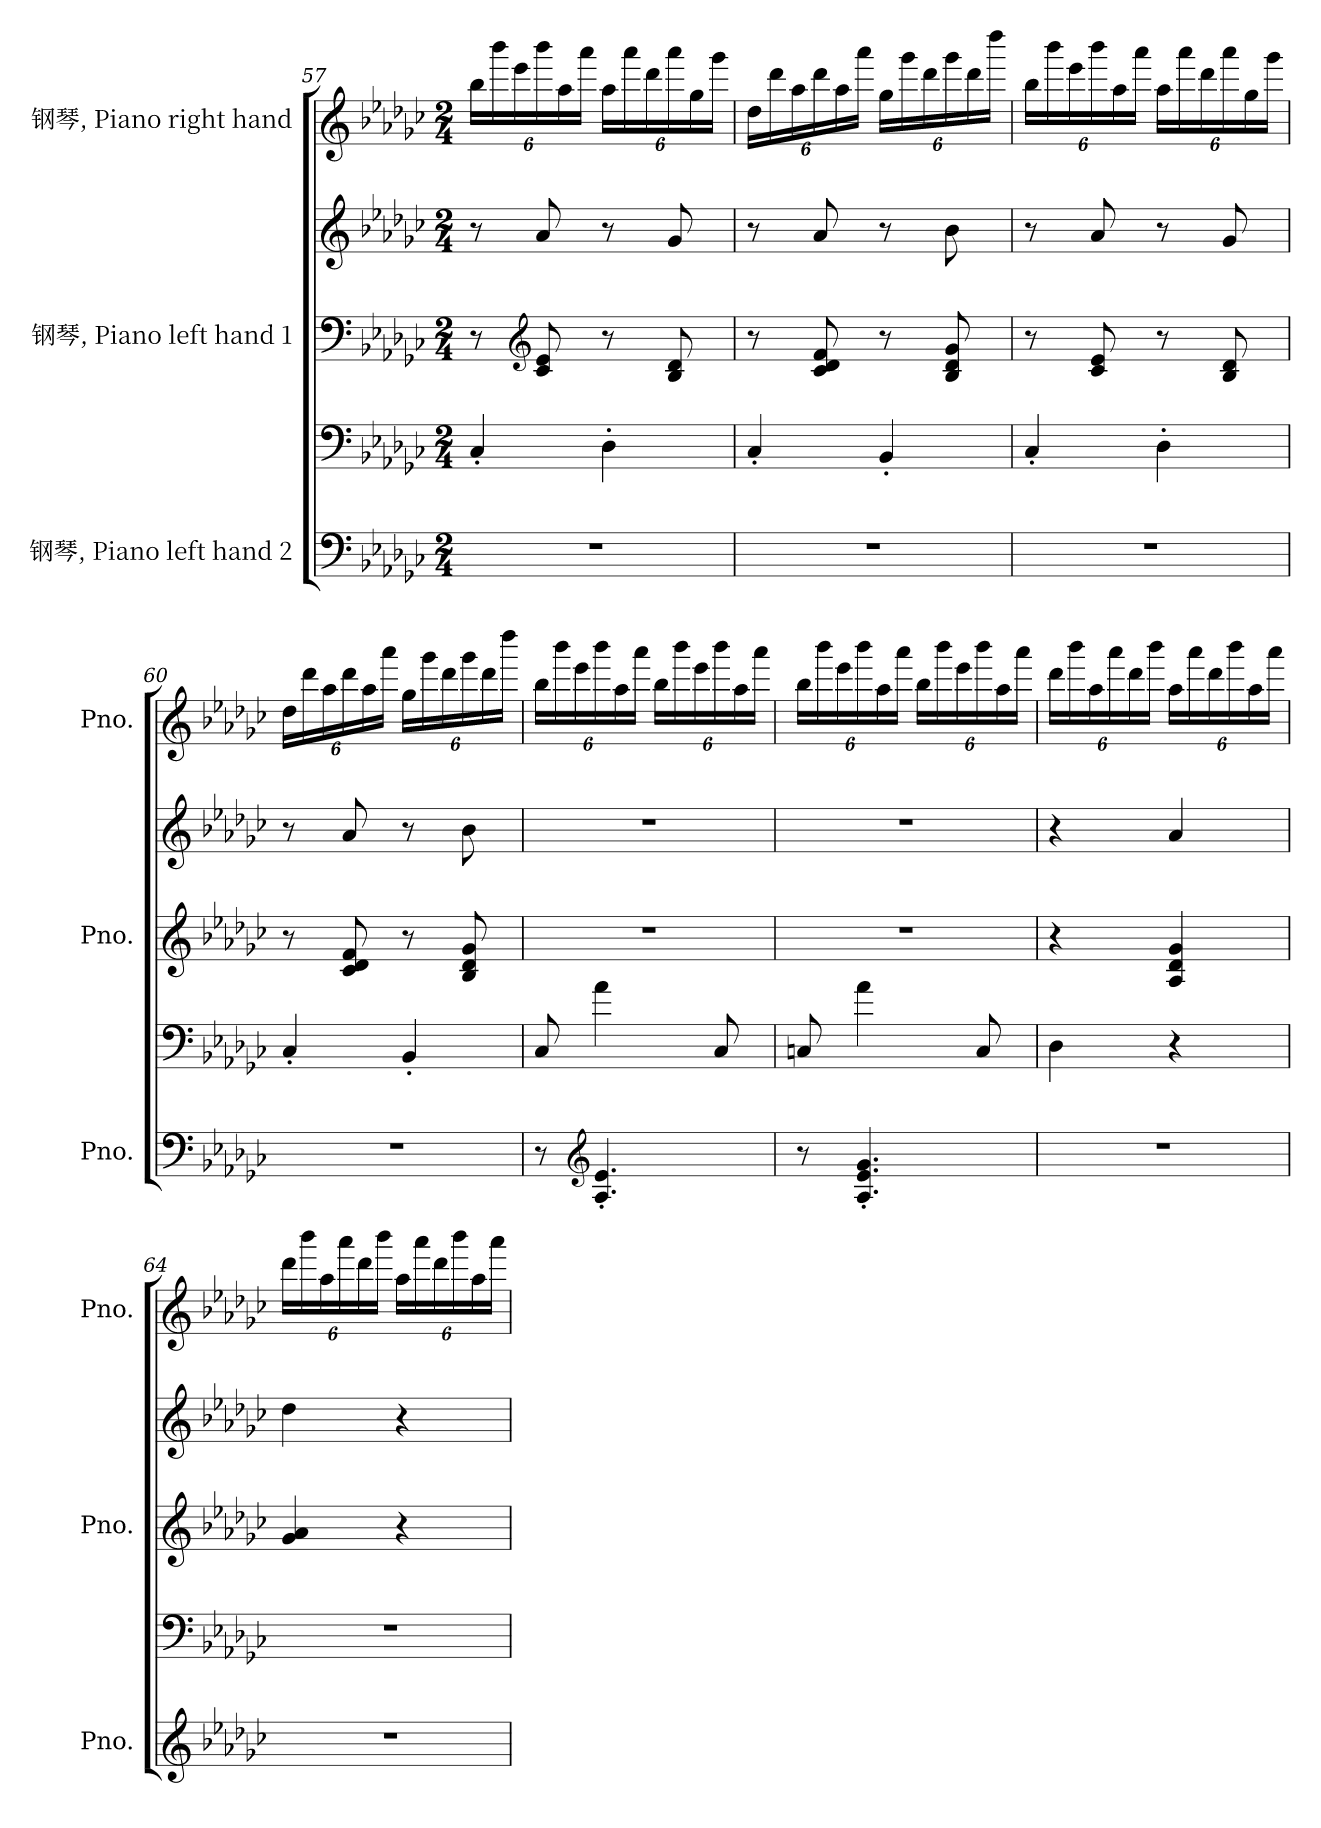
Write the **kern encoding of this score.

**kern	**kern	**kern	**kern	**kern
*part3	*part3	*part2	*part2	*part1
*staff5	*staff4	*staff3	*staff2	*staff1
*I"钢琴, Piano left hand 2	*	*I"钢琴, Piano left hand 1	*	*I"钢琴, Piano right hand
*I'Pno.	*	*I'Pno.	*	*I'Pno.
*clefF4	*clefF4	*clefF4	*clefG2	*clefG2
*k[b-e-a-d-g-c-]	*k[b-e-a-d-g-c-]	*k[b-e-a-d-g-c-]	*k[b-e-a-d-g-c-]	*k[b-e-a-d-g-c-]
*M2/4	*M2/4	*M2/4	*M2/4	*M2/4
*	*	*	*	*Xbrackettup
=57	=57	=57	=57	=57
2r	4C-'/	8r	8r	24bb-\LL
.	.	.	.	24bbb-\
.	.	.	.	24eee-\
*	*	*clefG2	*	*
.	.	8c-/ 8e-/	8a-/	24bbb-\
.	.	.	.	24aa-\
.	.	.	.	24aaa-\JJ
.	4D-'\	8r	8r	24aa-\LL
.	.	.	.	24aaa-\
.	.	.	.	24ddd-\
.	.	8B-/ 8d-/	8g-/	24aaa-\
.	.	.	.	24gg-\
.	.	.	.	24ggg-\JJ
!!LO:PB:g=z
=58	=58	=58	=58	=58
2r	4C-'/	8r	8r	24dd-\LL
.	.	.	.	24ddd-\
.	.	.	.	24aa-\
.	.	8c-/ 8d-/ 8f/	8a-/	24ddd-\
.	.	.	.	24aa-\
.	.	.	.	24aaa-\JJ
.	4BB-'/	8r	8r	24gg-\LL
.	.	.	.	24ggg-\
.	.	.	.	24ddd-\
.	.	8B-/ 8d-/ 8g-/	8b-\	24ggg-\
.	.	.	.	24ddd-\
.	.	.	.	24dddd-\JJ
=59	=59	=59	=59	=59
2r	4C-'/	8r	8r	24bb-\LL
.	.	.	.	24bbb-\
.	.	.	.	24eee-\
.	.	8c-/ 8e-/	8a-/	24bbb-\
.	.	.	.	24aa-\
.	.	.	.	24aaa-\JJ
.	4D-'\	8r	8r	24aa-\LL
.	.	.	.	24aaa-\
.	.	.	.	24ddd-\
.	.	8B-/ 8d-/	8g-/	24aaa-\
.	.	.	.	24gg-\
.	.	.	.	24ggg-\JJ
!!LO:LB:g=z
=60	=60	=60	=60	=60
2r	4C-'/	8r	8r	24dd-\LL
.	.	.	.	24ddd-\
.	.	.	.	24aa-\
.	.	8c-/ 8d-/ 8f/	8a-/	24ddd-\
.	.	.	.	24aa-\
.	.	.	.	24aaa-\JJ
.	4BB-'/	8r	8r	24gg-\LL
.	.	.	.	24ggg-\
.	.	.	.	24ddd-\
.	.	8B-/ 8d-/ 8g-/	8b-\	24ggg-\
.	.	.	.	24ddd-\
.	.	.	.	24dddd-\JJ
=61	=61	=61	=61	=61
8r	8C-/	2r	2r	24bb-\LL
.	.	.	.	24bbb-\
.	.	.	.	24eee-\
*clefG2	*	*	*	*
4.A-/' 4.e-/'	4a-\	.	.	24bbb-\
.	.	.	.	24aa-\
.	.	.	.	24aaa-\JJ
.	.	.	.	24bb-\LL
.	.	.	.	24bbb-\
.	.	.	.	24eee-\
.	8C-/	.	.	24bbb-\
.	.	.	.	24aa-\
.	.	.	.	24aaa-\JJ
!!LO:PB:g=z
=62	=62	=62	=62	=62
8r	8Cn/	2r	2r	24bb-\LL
.	.	.	.	24bbb-\
.	.	.	.	24eee-\
4.A-/' 4.e-/' 4.g-/'	4a-\	.	.	24bbb-\
.	.	.	.	24aa-\
.	.	.	.	24aaa-\JJ
.	.	.	.	24bb-\LL
.	.	.	.	24bbb-\
.	.	.	.	24eee-\
.	8C/	.	.	24bbb-\
.	.	.	.	24aa-\
.	.	.	.	24aaa-\JJ
=63	=63	=63	=63	=63
2r	4D-\	4r	4r	24ddd-\LL
.	.	.	.	24bbb-\
.	.	.	.	24aa-\
.	.	.	.	24aaa-\
.	.	.	.	24ddd-\
.	.	.	.	24bbb-\JJ
.	4r	4A-/ 4d-/ 4g-/	4a-/	24aa-\LL
.	.	.	.	24aaa-\
.	.	.	.	24ddd-\
.	.	.	.	24bbb-\
.	.	.	.	24aa-\
.	.	.	.	24aaa-\JJ
!!LO:LB:g=z
=64	=64	=64	=64	=64
2r	2r	4g-/ 4a-/	4dd-\	24ddd-\LL
.	.	.	.	24bbb-\
.	.	.	.	24aa-\
.	.	.	.	24aaa-\
.	.	.	.	24ddd-\
.	.	.	.	24bbb-\JJ
.	.	4r	4r	24aa-\LL
.	.	.	.	24aaa-\
.	.	.	.	24ddd-\
.	.	.	.	24bbb-\
.	.	.	.	24aa-\
.	.	.	.	24aaa-\JJ
=	=	=	=	=
*-	*-	*-	*-	*-
